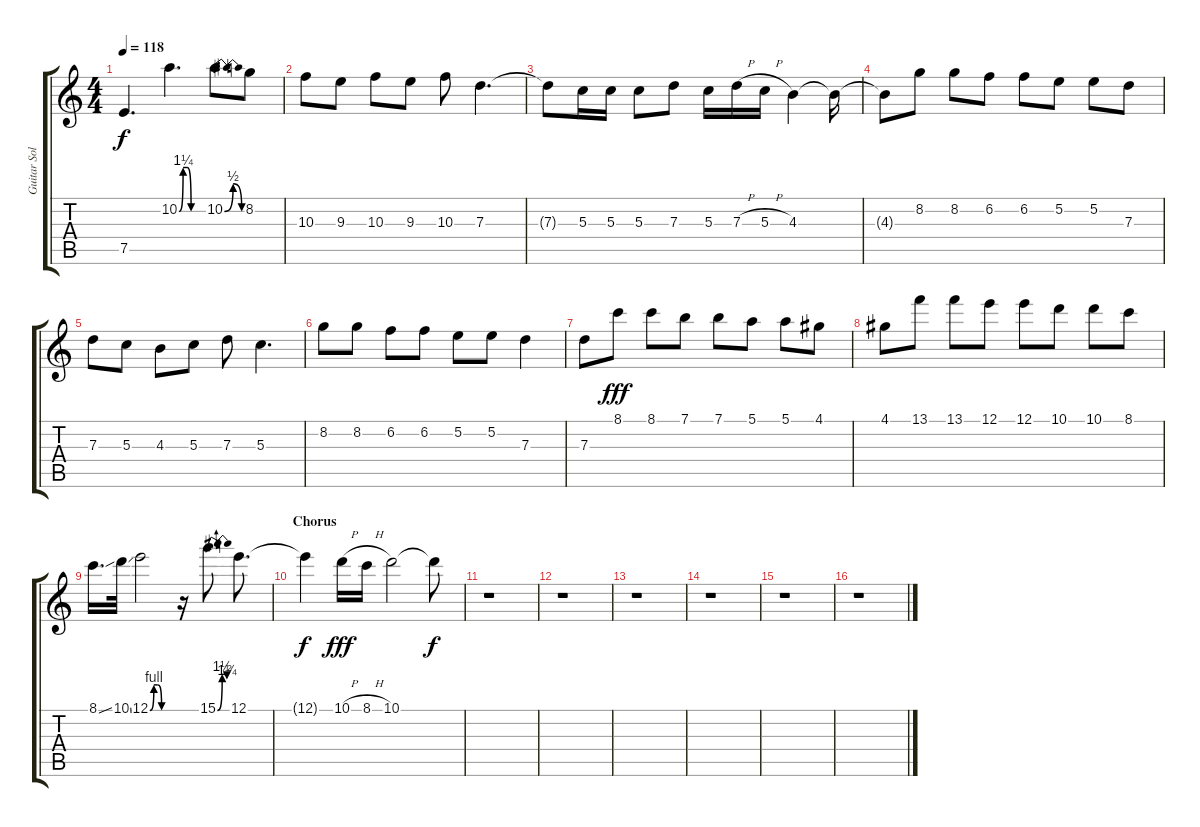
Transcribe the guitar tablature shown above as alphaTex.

\track ("Guitar Solo " "Guitar Sol") {instrument overdrivenguitar}
\staff {score tabs}
\tuning (E4 B3 G3 D3 A2 E2) {hide}
\ts (4 4)
\tempo 118
\clef g2
\ks c
7.5{t}.4{d dy f} 10.2{be (custom 0 0 10 5 20 5 30 0 60 0)}.4{d} 10.2{be (bendrelease 0 0 15 2 15 2 60 0)}.8 8.2.8 |
10.3.8 9.3.8 10.3.8 9.3.8 10.3.8 7.3.4{d} |
7.3{t}.8 5.3.16 5.3.16 5.3.8 7.3.8 5.3.16 7.3{h}.16 5.3{h}.16 4.3.4 4.3{t}.16 |
4.3{t}.8 8.2.8 8.2.8 6.2.8 6.2.8 5.2.8 5.2.8 7.3.8 |
7.3.8 5.3.8 4.3.8 5.3.8 7.3.8 5.3.4{d} |
8.2.8 8.2.8 6.2.8 6.2.8 5.2.8 5.2.8 7.3.4 |
7.3.8 8.1.8{dy fff} 8.1.8 7.1.8 7.1.8 5.1.8 5.1.8 4.1.8 |
4.1.8 13.1.8 13.1.8 12.1.8 12.1.8 10.1.8 10.1.8 8.1.8 |
8.1{ss}.16{d} 10.1{ss}.32 12.1{be (custom 0 0 10 4 20 4 30 0 60 0)}.2 r.16 15.1{be (bendrelease 0 0 15 6 15 6 60 5)}.8 12.1.8{d} |
\section ("" "Chorus")
12.1{t}.4{dy f} 10.1{h}.16{dy fff} 8.1{h}.16 10.1.2 10.1{t}.8{dy f} |
r.1 |
r.1 |
r.1 |
r.1 |
r.1 |
r.1
